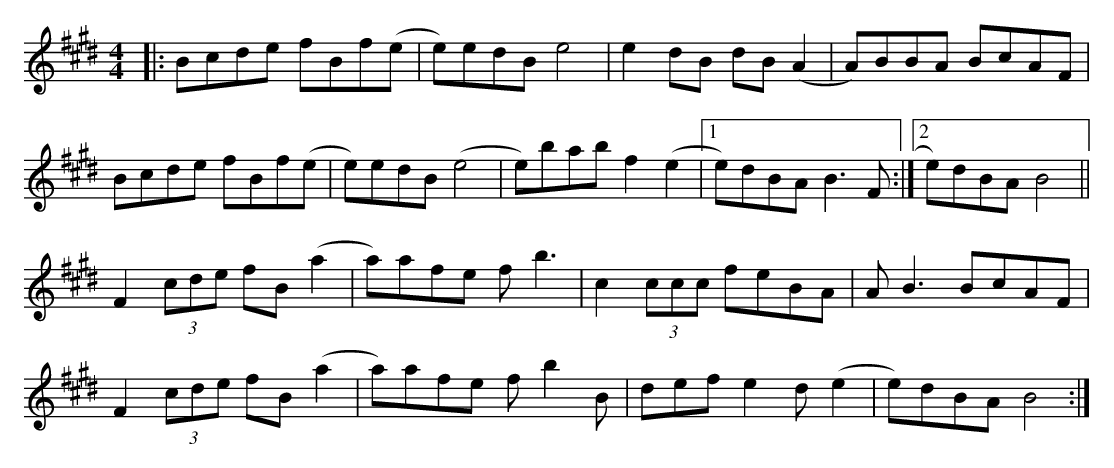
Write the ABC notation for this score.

X:1
M:4/4
K:Bmix
|:Bcde fBf(e|e)edB e4|e2 dB dB (A2|A)BBA BcAF|
Bcde fBf(e|e)edB (e4|e)bab f2 (e2|1 e)dBA B3 F:|2 e)dBA B4||
F2 (3cde fB (a2|a)afe f b3|c2 (3ccc feBA|A B3 BcAF|
F2 (3cde fB (a2|a)afe f b2 B|def e2 d (e2|e)dBA B4:|
